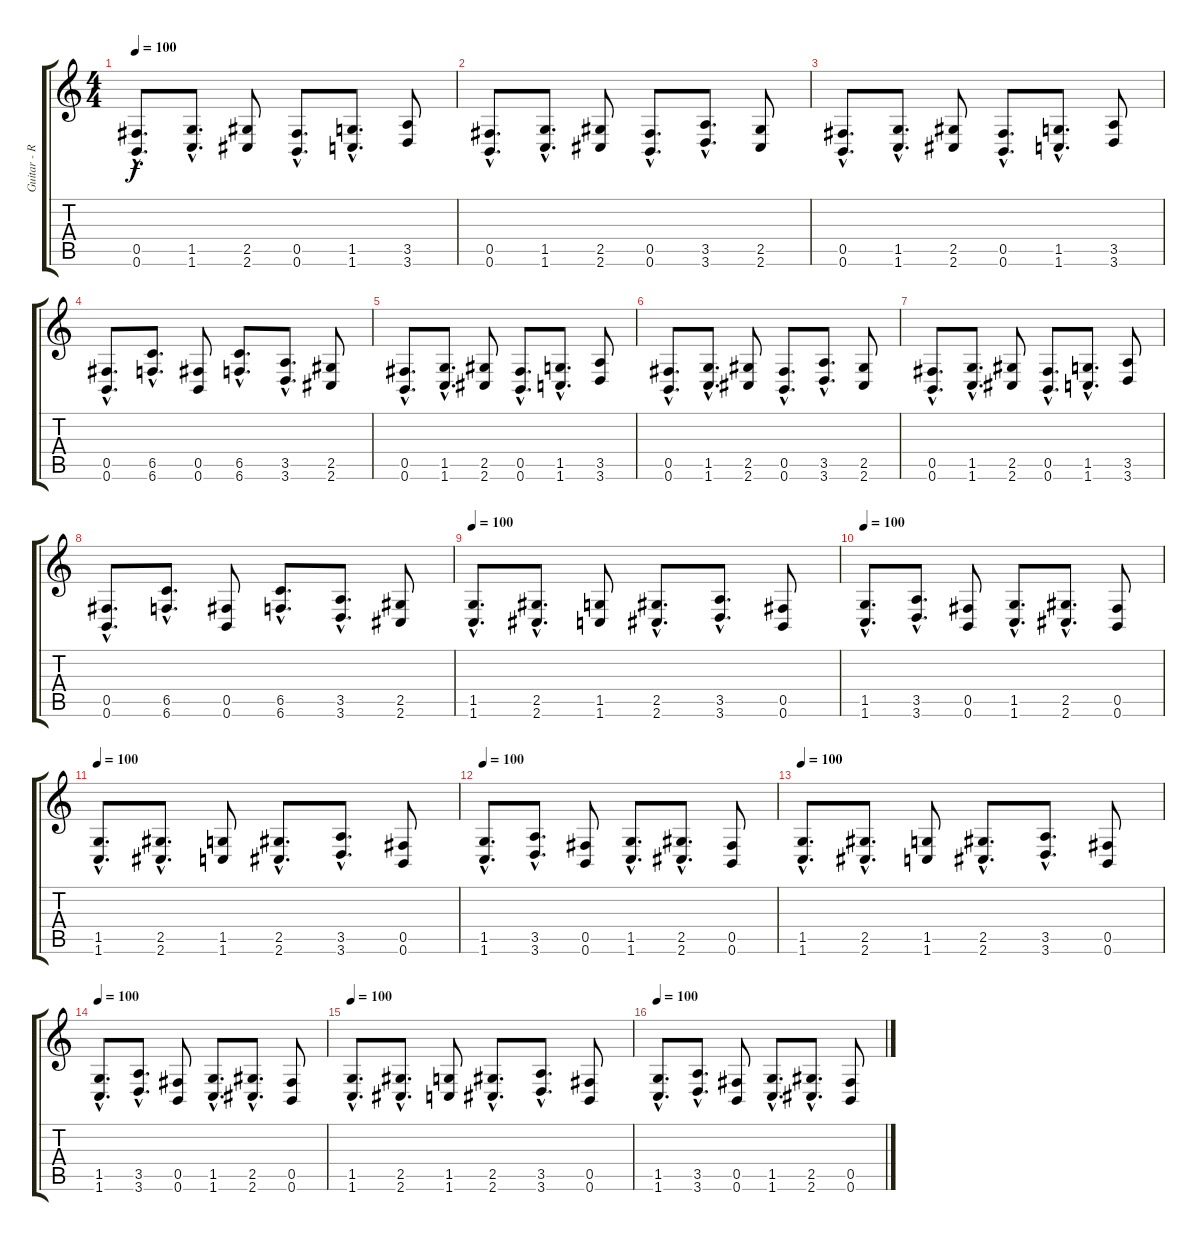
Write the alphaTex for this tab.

\track ("Guitar - Rythm" "Guitar - R") {instrument distortionguitar}
\staff {score tabs}
\tuning (Db4 Ab3 E3 B2 Gb2 B1) {hide}
\ts (4 4)
\tempo 100
\clef g2
\ks c
(0.5{hac} 0.6{hac}).8{d dy f volume 14 balance 8} (1.5{hac} 1.6{hac}).8{d} (2.5 2.6).8 (0.5{hac} 0.6{hac}).8{d} (1.5{hac} 1.6{hac}).8{d} (3.5 3.6).8 |
(0.5{hac} 0.6{hac}).8{d} (1.5{hac} 1.6{hac}).8{d} (2.5 2.6).8 (0.5{hac} 0.6{hac}).8{d} (3.5{hac} 3.6{hac}).8{d} (2.5 2.6).8 |
(0.5{hac} 0.6{hac}).8{d} (1.5{hac} 1.6{hac}).8{d} (2.5 2.6).8 (0.5{hac} 0.6{hac}).8{d} (1.5{hac} 1.6{hac}).8{d} (3.5 3.6).8 |
(0.5{hac} 0.6{hac}).8{d} (6.5{hac} 6.6{hac}).8{d} (0.5 0.6).8 (6.5{hac} 6.6{hac}).8{d} (3.5{hac} 3.6{hac}).8{d} (2.5 2.6).8 |
(0.5{hac} 0.6{hac}).8{d} (1.5{hac} 1.6{hac}).8{d} (2.5 2.6).8 (0.5{hac} 0.6{hac}).8{d} (1.5{hac} 1.6{hac}).8{d} (3.5 3.6).8 |
(0.5{hac} 0.6{hac}).8{d} (1.5{hac} 1.6{hac}).8{d} (2.5 2.6).8 (0.5{hac} 0.6{hac}).8{d} (3.5{hac} 3.6{hac}).8{d} (2.5 2.6).8 |
(0.5{hac} 0.6{hac}).8{d} (1.5{hac} 1.6{hac}).8{d} (2.5 2.6).8 (0.5{hac} 0.6{hac}).8{d} (1.5{hac} 1.6{hac}).8{d} (3.5 3.6).8 |
(0.5{hac} 0.6{hac}).8{d} (6.5{hac} 6.6{hac}).8{d} (0.5 0.6).8 (6.5{hac} 6.6{hac}).8{d} (3.5{hac} 3.6{hac}).8{d} (2.5 2.6).8 |
\tempo 100
(1.5{hac} 1.6{hac}).8{d} (2.5{hac} 2.6{hac}).8{d} (1.5 1.6).8 (2.5{hac} 2.6{hac}).8{d} (3.5{hac} 3.6{hac}).8{d} (0.5 0.6).8 |
\tempo 100
(1.5{hac} 1.6{hac}).8{d} (3.5{hac} 3.6{hac}).8{d} (0.5 0.6).8 (1.5{hac} 1.6{hac}).8{d} (2.5{hac} 2.6{hac}).8{d} (0.5 0.6).8 |
\tempo 100
(1.5{hac} 1.6{hac}).8{d} (2.5{hac} 2.6{hac}).8{d} (1.5 1.6).8 (2.5{hac} 2.6{hac}).8{d} (3.5{hac} 3.6{hac}).8{d} (0.5 0.6).8 |
\tempo 100
(1.5{hac} 1.6{hac}).8{d} (3.5{hac} 3.6{hac}).8{d} (0.5 0.6).8 (1.5{hac} 1.6{hac}).8{d} (2.5{hac} 2.6{hac}).8{d} (0.5 0.6).8 |
\tempo 100
(1.5{hac} 1.6{hac}).8{d} (2.5{hac} 2.6{hac}).8{d} (1.5 1.6).8 (2.5{hac} 2.6{hac}).8{d} (3.5{hac} 3.6{hac}).8{d} (0.5 0.6).8 |
\tempo 100
(1.5{hac} 1.6{hac}).8{d} (3.5{hac} 3.6{hac}).8{d} (0.5 0.6).8 (1.5{hac} 1.6{hac}).8{d} (2.5{hac} 2.6{hac}).8{d} (0.5 0.6).8 |
\tempo 100
(1.5{hac} 1.6{hac}).8{d} (2.5{hac} 2.6{hac}).8{d} (1.5 1.6).8 (2.5{hac} 2.6{hac}).8{d} (3.5{hac} 3.6{hac}).8{d} (0.5 0.6).8 |
\tempo 100
(1.5{hac} 1.6{hac}).8{d} (3.5{hac} 3.6{hac}).8{d} (0.5 0.6).8 (1.5{hac} 1.6{hac}).8{d} (2.5{hac} 2.6{hac}).8{d} (0.5 0.6).8
